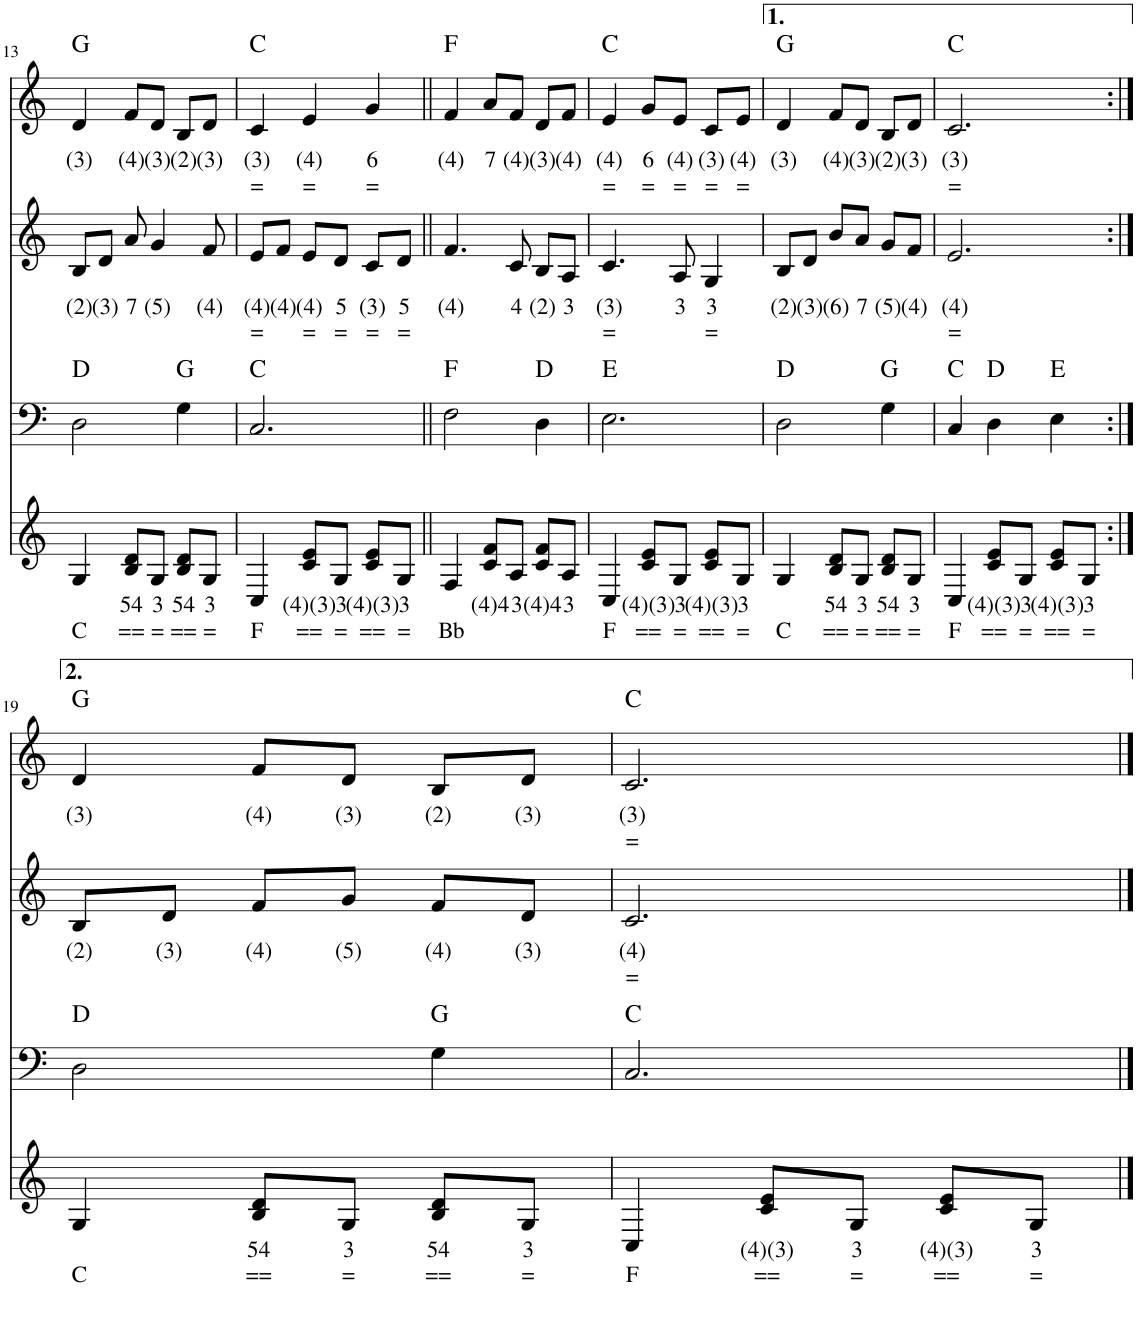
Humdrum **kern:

**kern	**kern	**text	**text	**kern	**kern	**kern	**text	**text	**kern	**text	**text	**harte
*part6	*part5	*part5	*part5	*part4	*part3	*part2	*part2	*part2	*part1	*part1	*part1	*part1
*staff6	*staff5	*staff5	*staff5	*staff4	*staff3	*staff2	*staff2	*staff2	*staff1	*staff1	*staff1	*
*I"Stem	*I"Stem	*	*	*I"Stem	*I"Stem	*I"Stem	*	*	*I"Stem	*	*	*
!!LO:PB:g=z
*clefG2	*clefG2	*	*	*clefF4	*clefF4	*clefG2	*	*	*clefG2	*	*	*
*k[]	*k[]	*	*	*k[]	*k[]	*k[]	*	*	*k[]	*	*	*
*M3/4	*M3/4	*	*	*M3/4	*M3/4	*M3/4	*	*	*M3/4	*	*	*
=13	=13	=13	=13	=13	=13	=13	=13	=13	=13	=13	=13	=13
!	!	!	!LO:LY:b	!	!	!	!LO:LY:b	!	!	!LO:LY:b	!	!
8f/L	4G/	.	C	2.GG_	2D\	8B/L	(2)	.	4d/	(3)	.	G:maj
!	!	!	!	!	!	!	!LO:LY:b	!	!	!	!	!
8d/J	.	.	.	.	.	8d/J	(3)	.	.	.	.	.
!	!	!LO:LY:b	!LO:LY:b	!	!	!	!LO:LY:b	!	!	!LO:LY:b	!	!
8B/L	8B/ 8d/L	54	==	.	.	8a/	7	.	8f/L	(4)	.	.
!	!	!LO:LY:b	!LO:LY:b	!	!	!	!LO:LY:b	!	!	!LO:LY:b	!	!
8f/J	8G/J	3	=	.	.	4g/	(5)	.	8d/J	(3)	.	.
!	!	!LO:LY:b	!LO:LY:b	!	!	!	!	!	!	!LO:LY:b	!	!
8d/L	8B/ 8d/L	54	==	.	4G\	.	.	.	8B/L	(2)	.	.
!	!	!LO:LY:b	!LO:LY:b	!	!	!	!LO:LY:b	!	!	!LO:LY:b	!	!
8B/J	8G/J	3	=	.	.	8f/	(4)	.	8d/J	(3)	.	.
=14	=14	=14	=14	=14	=14	=14	=14	=14	=14	=14	=14	=14
!	!	!	!LO:LY:b	!	!	!	!LO:LY:b	!LO:LY:b	!	!LO:LY:b	!LO:LY:b	!
8g/L	4C/	.	F	2.GG_	2.C/	8e/L	(4)	=	4c/	(3)	=	C:maj
!	!	!	!	!	!	!	!LO:LY:b	!	!	!	!	!
8e/J	.	.	.	.	.	8f/J	(4)	.	.	.	.	.
!	!	!LO:LY:b	!LO:LY:b	!	!	!	!LO:LY:b	!LO:LY:b	!	!LO:LY:b	!LO:LY:b	!
8c/L	8c/ 8e/L	(4)(3)	==	.	.	8e/L	(4)	=	4e/	(4)	=	.
!	!	!LO:LY:b	!LO:LY:b	!	!	!	!LO:LY:b	!LO:LY:b	!	!	!	!
8g/J	8G/J	3	=	.	.	8d/J	5	=	.	.	.	.
!	!	!LO:LY:b	!LO:LY:b	!	!	!	!LO:LY:b	!LO:LY:b	!	!LO:LY:b	!LO:LY:b	!
8e/L	8c/ 8e/L	(4)(3)	==	.	.	8c/L	(3)	=	4g/	6	=	.
!	!	!LO:LY:b	!LO:LY:b	!	!	!	!LO:LY:b	!LO:LY:b	!	!	!	!
8c/J	8G/J	3	=	.	.	8d/J	5	=	.	.	.	.
=15||	=15||	=15||	=15||	=15||	=15||	=15||	=15||	=15||	=15||	=15||	=15||	=15||
!	!	!	!LO:LY:b	!	!	!	!LO:LY:b	!	!	!LO:LY:b	!	!
8f/L	4F/	.	Bb	2.GG_	2F\	4.f/	(4)	.	4f/	(4)	.	F:maj
8c/J	.	.	.	.	.	.	.	.	.	.	.	.
!	!	!LO:LY:b	!	!	!	!	!	!	!	!LO:LY:b	!	!
8A/L	8c/ 8f/L	(4)4	.	.	.	.	.	.	8a/L	7	.	.
!	!	!LO:LY:b	!	!	!	!	!LO:LY:b	!	!	!LO:LY:b	!	!
8f/J	8A/J	3	.	.	.	8c/	4	.	8f/J	(4)	.	.
!	!	!LO:LY:b	!	!	!	!	!LO:LY:b	!	!	!LO:LY:b	!	!
8c/L	8c/ 8f/L	(4)4	.	.	4D\	8B/L	(2)	.	8d/L	(3)	.	.
!	!	!LO:LY:b	!	!	!	!	!LO:LY:b	!	!	!LO:LY:b	!	!
8A/J	8A/J	3	.	.	.	8A/J	3	.	8f/J	(4)	.	.
=16	=16	=16	=16	=16	=16	=16	=16	=16	=16	=16	=16	=16
!	!	!	!LO:LY:b	!	!	!	!LO:LY:b	!LO:LY:b	!	!LO:LY:b	!LO:LY:b	!
8g/L	4C/	.	F	2.GG_	2.E\	4.c/	(3)	=	4e/	(4)	=	C:maj
8e/J	.	.	.	.	.	.	.	.	.	.	.	.
!	!	!LO:LY:b	!LO:LY:b	!	!	!	!	!	!	!LO:LY:b	!LO:LY:b	!
8c/L	8c/ 8e/L	(4)(3)	==	.	.	.	.	.	8g/L	6	=	.
!	!	!LO:LY:b	!LO:LY:b	!	!	!	!LO:LY:b	!	!	!LO:LY:b	!LO:LY:b	!
8g/J	8G/J	3	=	.	.	8A/	3	.	8e/J	(4)	=	.
!	!	!LO:LY:b	!LO:LY:b	!	!	!	!LO:LY:b	!LO:LY:b	!	!LO:LY:b	!LO:LY:b	!
8e/L	8c/ 8e/L	(4)(3)	==	.	.	4G/	3	=	8c/L	(3)	=	.
!	!	!LO:LY:b	!LO:LY:b	!	!	!	!	!	!	!LO:LY:b	!LO:LY:b	!
8c/J	8G/J	3	=	.	.	.	.	.	8e/J	(4)	=	.
=17	=17	=17	=17	=17	=17	=17	=17	=17	=17	=17	=17	=17
!	!	!	!LO:LY:b	!	!	!	!LO:LY:b	!	!	!LO:LY:b	!	!
8f/L	4G/	.	C	2.GG_	2D\	8B/L	(2)	.	4d/	(3)	.	G:maj
!	!	!	!	!	!	!	!LO:LY:b	!	!	!	!	!
8d/J	.	.	.	.	.	8d/J	(3)	.	.	.	.	.
!	!	!LO:LY:b	!LO:LY:b	!	!	!	!LO:LY:b	!	!	!LO:LY:b	!	!
8B/L	8B/ 8d/L	54	==	.	.	8b/L	(6)	.	8f/L	(4)	.	.
!	!	!LO:LY:b	!LO:LY:b	!	!	!	!LO:LY:b	!	!	!LO:LY:b	!	!
8f/J	8G/J	3	=	.	.	8a/J	7	.	8d/J	(3)	.	.
!	!	!LO:LY:b	!LO:LY:b	!	!	!	!LO:LY:b	!	!	!LO:LY:b	!	!
8d/L	8B/ 8d/L	54	==	.	4G\	8g/L	(5)	.	8B/L	(2)	.	.
!	!	!LO:LY:b	!LO:LY:b	!	!	!	!LO:LY:b	!	!	!LO:LY:b	!	!
8B/J	8G/J	3	=	.	.	8f/J	(4)	.	8d/J	(3)	.	.
=18	=18	=18	=18	=18	=18	=18	=18	=18	=18	=18	=18	=18
!	!	!	!LO:LY:b	!	!	!	!LO:LY:b	!LO:LY:b	!	!LO:LY:b	!LO:LY:b	!
2.c	4C/	.	F	2.GG]	4C/	2.e/	(4)	=	2.c/	(3)	=	C:maj
!	!	!LO:LY:b	!LO:LY:b	!	!	!	!	!	!	!	!	!
.	8c/ 8e/L	(4)(3)	==	.	4D\	.	.	.	.	.	.	.
!	!	!LO:LY:b	!LO:LY:b	!	!	!	!	!	!	!	!	!
.	8G/J	3	=	.	.	.	.	.	.	.	.	.
!	!	!LO:LY:b	!LO:LY:b	!	!	!	!	!	!	!	!	!
.	8c/ 8e/L	(4)(3)	==	.	4E\	.	.	.	.	.	.	.
!	!	!LO:LY:b	!LO:LY:b	!	!	!	!	!	!	!	!	!
.	8G/J	3	=	.	.	.	.	.	.	.	.	.
!!LO:LB:g=z
=19:|!	=19:|!	=19:|!	=19:|!	=19:|!	=19:|!	=19:|!	=19:|!	=19:|!	=19:|!	=19:|!	=19:|!	=19:|!
!	!	!	!LO:LY:b	!	!	!	!LO:LY:b	!	!	!LO:LY:b	!	!
8f/L	4G/	.	C	[2.GG	2D\	8B/L	(2)	.	4d/	(3)	.	G:maj
!	!	!	!	!	!	!	!LO:LY:b	!	!	!	!	!
8d/J	.	.	.	.	.	8d/J	(3)	.	.	.	.	.
!	!	!LO:LY:b	!LO:LY:b	!	!	!	!LO:LY:b	!	!	!LO:LY:b	!	!
8B/L	8B/ 8d/L	54	==	.	.	8f/L	(4)	.	8f/L	(4)	.	.
!	!	!LO:LY:b	!LO:LY:b	!	!	!	!LO:LY:b	!	!	!LO:LY:b	!	!
8f/J	8G/J	3	=	.	.	8g/J	(5)	.	8d/J	(3)	.	.
!	!	!LO:LY:b	!LO:LY:b	!	!	!	!LO:LY:b	!	!	!LO:LY:b	!	!
8d/L	8B/ 8d/L	54	==	.	4G\	8f/L	(4)	.	8B/L	(2)	.	.
!	!	!LO:LY:b	!LO:LY:b	!	!	!	!LO:LY:b	!	!	!LO:LY:b	!	!
8B/J	8G/J	3	=	.	.	8d/J	(3)	.	8d/J	(3)	.	.
=20	=20	=20	=20	=20	=20	=20	=20	=20	=20	=20	=20	=20
!	!	!	!LO:LY:b	!	!	!	!LO:LY:b	!LO:LY:b	!	!LO:LY:b	!LO:LY:b	!
2.c	4C/	.	F	2.GG]	2.C/	2.c/	(4)	=	2.c/	(3)	=	C:maj
!	!	!LO:LY:b	!LO:LY:b	!	!	!	!	!	!	!	!	!
.	8c/ 8e/L	(4)(3)	==	.	.	.	.	.	.	.	.	.
!	!	!LO:LY:b	!LO:LY:b	!	!	!	!	!	!	!	!	!
.	8G/J	3	=	.	.	.	.	.	.	.	.	.
!	!	!LO:LY:b	!LO:LY:b	!	!	!	!	!	!	!	!	!
.	8c/ 8e/L	(4)(3)	==	.	.	.	.	.	.	.	.	.
!	!	!LO:LY:b	!LO:LY:b	!	!	!	!	!	!	!	!	!
.	8G/J	3	=	.	.	.	.	.	.	.	.	.
==	==	==	==	==	==	==	==	==	==	==	==	==
*-	*-	*-	*-	*-	*-	*-	*-	*-	*-	*-	*-	*-
